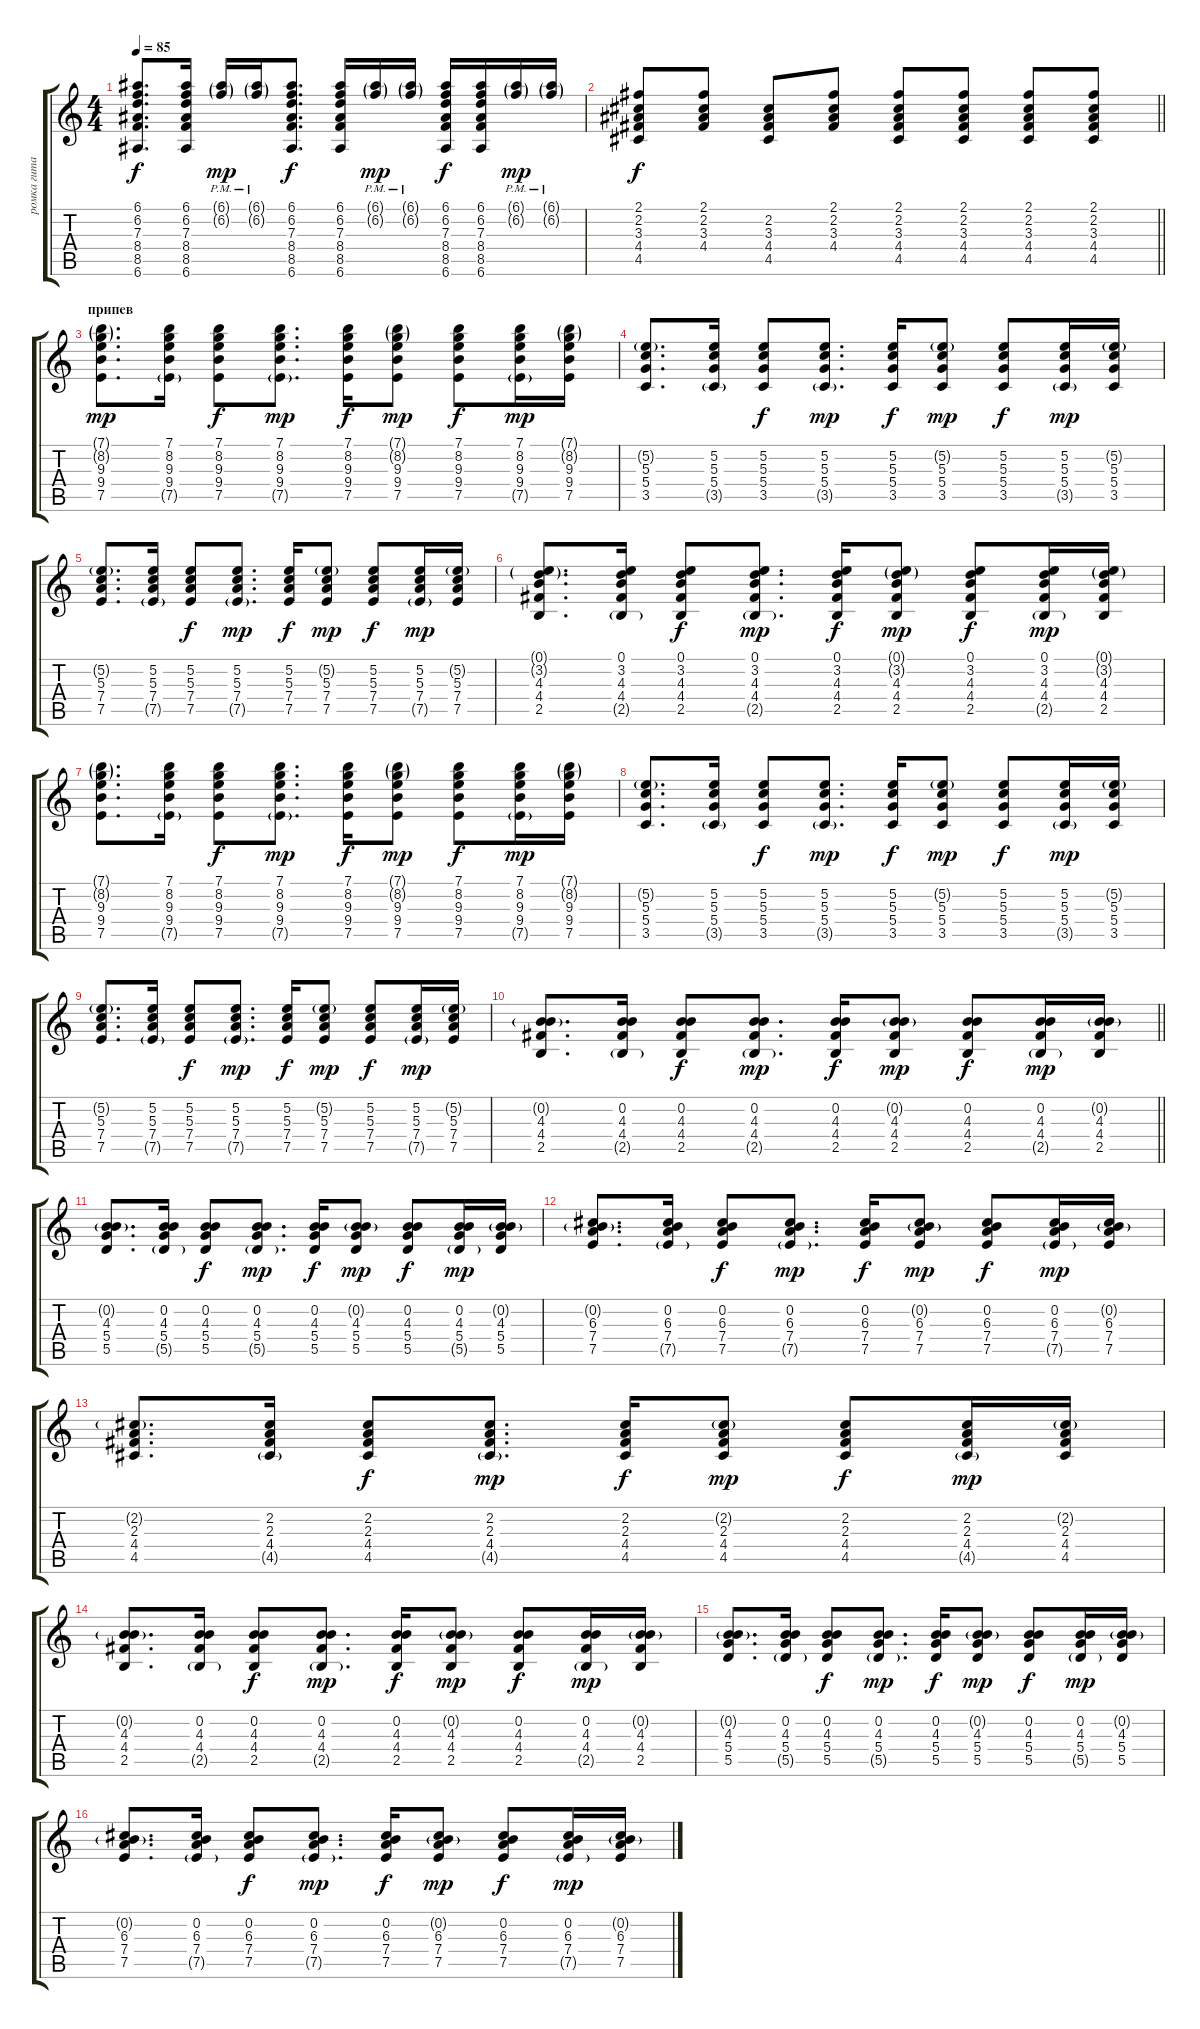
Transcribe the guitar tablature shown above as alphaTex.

\track ("ромка гитара" "ромка гита") {instrument acousticguitarsteel}
\staff {score tabs}
\tuning (E4 B3 G3 D3 A2 E2) {hide}
\ts (4 4)
\tempo 85
\clef g2
\ks c
(6.1 6.2 7.3 8.4 8.5 6.6).8{d dy f} (6.1 6.2 7.3 8.4 8.5 6.6).16 (6.1{g pm} 6.2{g pm}).16{dy mp} (6.1{g pm} 6.2{g pm}).16 (6.1 6.2 7.3 8.4 8.5 6.6).8{d dy f} (6.1 6.2 7.3 8.4 8.5 6.6).16 (6.1{g pm} 6.2{g pm}).16{dy mp} (6.1{g pm} 6.2{g pm}).16 (6.1 6.2 7.3 8.4 8.5 6.6).16{dy f} (6.1 6.2 7.3 8.4 8.5 6.6).16 (6.1{g pm} 6.2{g pm}).16{dy mp} (6.1{g pm} 6.2{g pm}).16 |
\barLineRight lightlight
(2.1 2.2 3.3 4.4 4.5).8{dy f} (2.1 2.2 3.3 4.4).8 (2.2 3.3 4.4 4.5).8 (2.1 2.2 3.3 4.4).8 (2.1 2.2 3.3 4.4 4.5).8 (2.1 2.2 3.3 4.4 4.5).8 (2.1 2.2 3.3 4.4 4.5).8 (2.1 2.2 3.3 4.4 4.5).8 |
\section ("" "припев")
(7.1{g} 8.2{g} 9.3 9.4 7.5).8{d dy mp} (7.1 8.2 9.3 9.4 7.5{g}).16 (7.1 8.2 9.3 9.4 7.5).8{dy f} (7.1 8.2 9.3 9.4 7.5{g}).8{d dy mp} (7.1 8.2 9.3 9.4 7.5).16{dy f} (7.1{g} 8.2{g} 9.3 9.4 7.5).8{dy mp} (7.1 8.2 9.3 9.4 7.5).8{dy f} (7.1 8.2 9.3 9.4 7.5{g}).16{dy mp} (7.1{g} 8.2{g} 9.3 9.4 7.5).16 |
(5.2{g} 5.3 5.4 3.5).8{d} (5.2 5.3 5.4 3.5{g}).16 (5.2 5.3 5.4 3.5).8{dy f} (5.2 5.3 5.4 3.5{g}).8{d dy mp} (5.2 5.3 5.4 3.5).16{dy f} (5.2{g} 5.3 5.4 3.5).8{dy mp} (5.2 5.3 5.4 3.5).8{dy f} (5.2 5.3 5.4 3.5{g}).16{dy mp} (5.2{g} 5.3 5.4 3.5).16 |
(5.2{g} 5.3 7.4 7.5).8{d} (5.2 5.3 7.4 7.5{g}).16 (5.2 5.3 7.4 7.5).8{dy f} (5.2 5.3 7.4 7.5{g}).8{d dy mp} (5.2 5.3 7.4 7.5).16{dy f} (5.2{g} 5.3 7.4 7.5).8{dy mp} (5.2 5.3 7.4 7.5).8{dy f} (5.2 5.3 7.4 7.5{g}).16{dy mp} (5.2{g} 5.3 7.4 7.5).16 |
(0.1{g} 3.2{g} 4.3 4.4 2.5).8{d} (0.1 3.2 4.3 4.4 2.5{g}).16 (0.1 3.2 4.3 4.4 2.5).8{dy f} (0.1 3.2 4.3 4.4 2.5{g}).8{d dy mp} (0.1 3.2 4.3 4.4 2.5).16{dy f} (0.1{g} 3.2{g} 4.3 4.4 2.5).8{dy mp} (0.1 3.2 4.3 4.4 2.5).8{dy f} (0.1 3.2 4.3 4.4 2.5{g}).16{dy mp} (0.1{g} 3.2{g} 4.3 4.4 2.5).16 |
(7.1{g} 8.2{g} 9.3 9.4 7.5).8{d} (7.1 8.2 9.3 9.4 7.5{g}).16 (7.1 8.2 9.3 9.4 7.5).8{dy f} (7.1 8.2 9.3 9.4 7.5{g}).8{d dy mp} (7.1 8.2 9.3 9.4 7.5).16{dy f} (7.1{g} 8.2{g} 9.3 9.4 7.5).8{dy mp} (7.1 8.2 9.3 9.4 7.5).8{dy f} (7.1 8.2 9.3 9.4 7.5{g}).16{dy mp} (7.1{g} 8.2{g} 9.3 9.4 7.5).16 |
(5.2{g} 5.3 5.4 3.5).8{d} (5.2 5.3 5.4 3.5{g}).16 (5.2 5.3 5.4 3.5).8{dy f} (5.2 5.3 5.4 3.5{g}).8{d dy mp} (5.2 5.3 5.4 3.5).16{dy f} (5.2{g} 5.3 5.4 3.5).8{dy mp} (5.2 5.3 5.4 3.5).8{dy f} (5.2 5.3 5.4 3.5{g}).16{dy mp} (5.2{g} 5.3 5.4 3.5).16 |
(5.2{g} 5.3 7.4 7.5).8{d} (5.2 5.3 7.4 7.5{g}).16 (5.2 5.3 7.4 7.5).8{dy f} (5.2 5.3 7.4 7.5{g}).8{d dy mp} (5.2 5.3 7.4 7.5).16{dy f} (5.2{g} 5.3 7.4 7.5).8{dy mp} (5.2 5.3 7.4 7.5).8{dy f} (5.2 5.3 7.4 7.5{g}).16{dy mp} (5.2{g} 5.3 7.4 7.5).16 |
\barLineRight lightlight
(0.2{g} 4.3 4.4 2.5).8{d} (0.2 4.3 4.4 2.5{g}).16 (0.2 4.3 4.4 2.5).8{dy f} (0.2 4.3 4.4 2.5{g}).8{d dy mp} (0.2 4.3 4.4 2.5).16{dy f} (0.2{g} 4.3 4.4 2.5).8{dy mp} (0.2 4.3 4.4 2.5).8{dy f} (0.2 4.3 4.4 2.5{g}).16{dy mp} (0.2{g} 4.3 4.4 2.5).16 |
(0.2{g} 4.3 5.4 5.5).8{d} (0.2 4.3 5.4 5.5{g}).16 (0.2 4.3 5.4 5.5).8{dy f} (0.2 4.3 5.4 5.5{g}).8{d dy mp} (0.2 4.3 5.4 5.5).16{dy f} (0.2{g} 4.3 5.4 5.5).8{dy mp} (0.2 4.3 5.4 5.5).8{dy f} (0.2 4.3 5.4 5.5{g}).16{dy mp} (0.2{g} 4.3 5.4 5.5).16 |
(0.2{g} 6.3 7.4 7.5).8{d} (0.2 6.3 7.4 7.5{g}).16 (0.2 6.3 7.4 7.5).8{dy f} (0.2 6.3 7.4 7.5{g}).8{d dy mp} (0.2 6.3 7.4 7.5).16{dy f} (0.2{g} 6.3 7.4 7.5).8{dy mp} (0.2 6.3 7.4 7.5).8{dy f} (0.2 6.3 7.4 7.5{g}).16{dy mp} (0.2{g} 6.3 7.4 7.5).16 |
(2.2{g} 2.3 4.4 4.5).8{d} (2.2 2.3 4.4 4.5{g}).16 (2.2 2.3 4.4 4.5).8{dy f} (2.2 2.3 4.4 4.5{g}).8{d dy mp} (2.2 2.3 4.4 4.5).16{dy f} (2.2{g} 2.3 4.4 4.5).8{dy mp} (2.2 2.3 4.4 4.5).8{dy f} (2.2 2.3 4.4 4.5{g}).16{dy mp} (2.2{g} 2.3 4.4 4.5).16 |
(0.2{g} 4.3 4.4 2.5).8{d} (0.2 4.3 4.4 2.5{g}).16 (0.2 4.3 4.4 2.5).8{dy f} (0.2 4.3 4.4 2.5{g}).8{d dy mp} (0.2 4.3 4.4 2.5).16{dy f} (0.2{g} 4.3 4.4 2.5).8{dy mp} (0.2 4.3 4.4 2.5).8{dy f} (0.2 4.3 4.4 2.5{g}).16{dy mp} (0.2{g} 4.3 4.4 2.5).16 |
(0.2{g} 4.3 5.4 5.5).8{d} (0.2 4.3 5.4 5.5{g}).16 (0.2 4.3 5.4 5.5).8{dy f} (0.2 4.3 5.4 5.5{g}).8{d dy mp} (0.2 4.3 5.4 5.5).16{dy f} (0.2{g} 4.3 5.4 5.5).8{dy mp} (0.2 4.3 5.4 5.5).8{dy f} (0.2 4.3 5.4 5.5{g}).16{dy mp} (0.2{g} 4.3 5.4 5.5).16 |
(0.2{g} 6.3 7.4 7.5).8{d} (0.2 6.3 7.4 7.5{g}).16 (0.2 6.3 7.4 7.5).8{dy f} (0.2 6.3 7.4 7.5{g}).8{d dy mp} (0.2 6.3 7.4 7.5).16{dy f} (0.2{g} 6.3 7.4 7.5).8{dy mp} (0.2 6.3 7.4 7.5).8{dy f} (0.2 6.3 7.4 7.5{g}).16{dy mp} (0.2{g} 6.3 7.4 7.5).16
